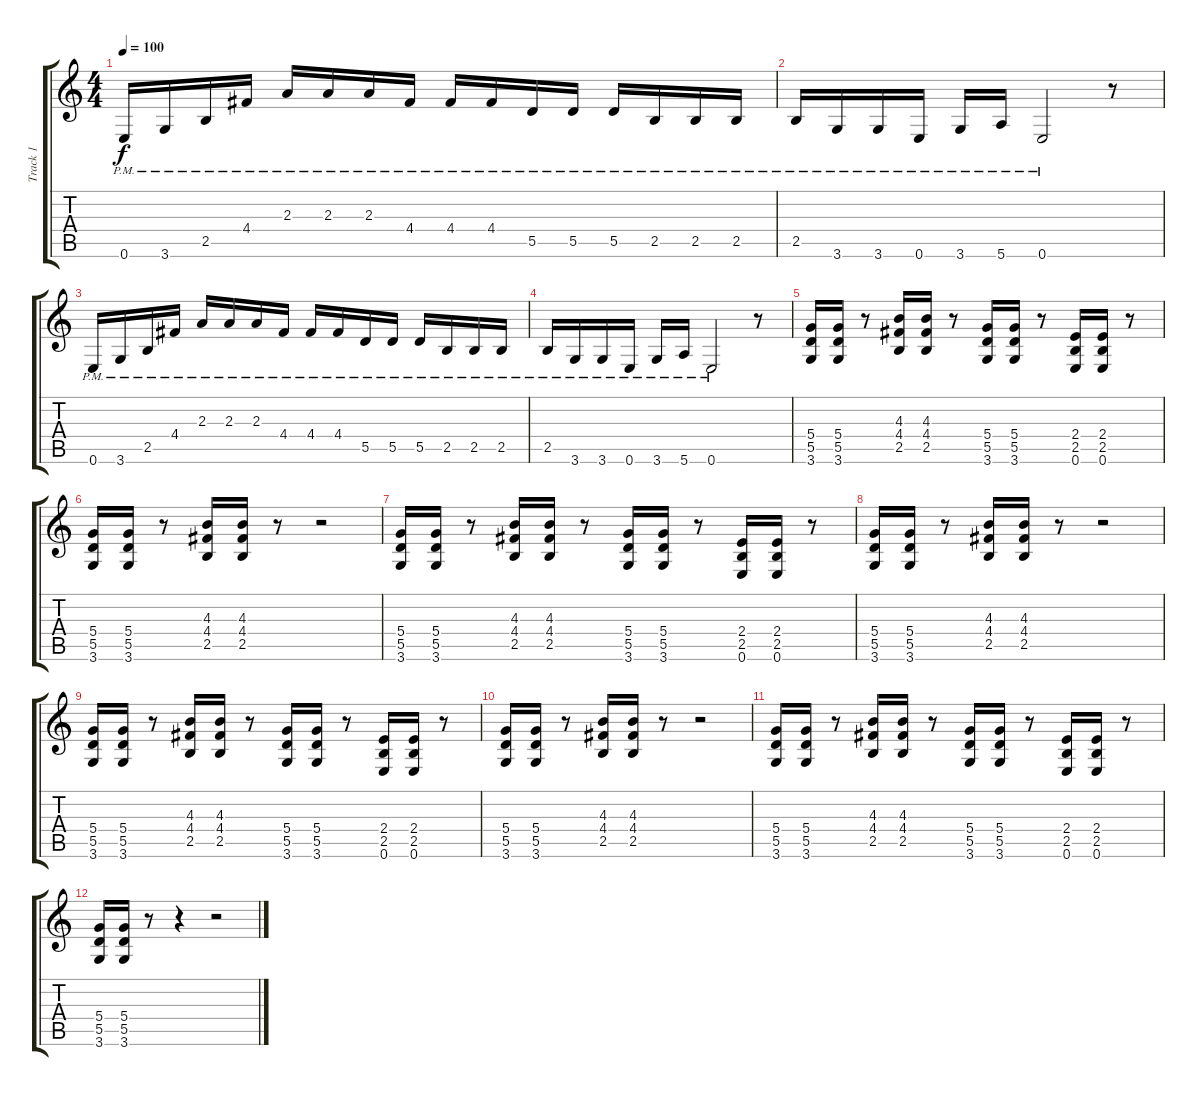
\track ("Track 1" "Track 1") {instrument overdrivenguitar}
\staff {score tabs}
\tuning (E4 B3 G3 D3 A2 E2) {hide}
\ts (4 4)
\tempo 100
\clef g2
\ks c
0.6{pm}.16{dy f} 3.6{pm}.16 2.5{pm}.16 4.4{pm}.16 2.3{pm}.16 2.3{pm}.16 2.3{pm}.16 4.4{pm}.16 4.4{pm}.16 4.4{pm}.16 5.5{pm}.16 5.5{pm}.16 5.5{pm}.16 2.5{pm}.16 2.5{pm}.16 2.5{pm}.16 |
2.5{pm}.16 3.6{pm}.16 3.6{pm}.16 0.6{pm}.16 3.6{pm}.16 5.6{pm}.16 0.6{pm}.2 r.8 |
0.6{pm}.16 3.6{pm}.16 2.5{pm}.16 4.4{pm}.16 2.3{pm}.16 2.3{pm}.16 2.3{pm}.16 4.4{pm}.16 4.4{pm}.16 4.4{pm}.16 5.5{pm}.16 5.5{pm}.16 5.5{pm}.16 2.5{pm}.16 2.5{pm}.16 2.5{pm}.16 |
2.5{pm}.16 3.6{pm}.16 3.6{pm}.16 0.6{pm}.16 3.6{pm}.16 5.6{pm}.16 0.6{pm}.2 r.8 |
(5.4 5.5 3.6).16 (5.4 5.5 3.6).16 r.8 (4.3 4.4 2.5).16 (4.3 4.4 2.5).16 r.8 (5.4 5.5 3.6).16 (5.4 5.5 3.6).16 r.8 (2.4 2.5 0.6).16 (2.4 2.5 0.6).16 r.8 |
(5.4 5.5 3.6).16 (5.4 5.5 3.6).16 r.8 (4.3 4.4 2.5).16 (4.3 4.4 2.5).16 r.8 r.2 |
(5.4 5.5 3.6).16 (5.4 5.5 3.6).16 r.8 (4.3 4.4 2.5).16 (4.3 4.4 2.5).16 r.8 (5.4 5.5 3.6).16 (5.4 5.5 3.6).16 r.8 (2.4 2.5 0.6).16 (2.4 2.5 0.6).16 r.8 |
(5.4 5.5 3.6).16 (5.4 5.5 3.6).16 r.8 (4.3 4.4 2.5).16 (4.3 4.4 2.5).16 r.8 r.2 |
(5.4 5.5 3.6).16 (5.4 5.5 3.6).16 r.8 (4.3 4.4 2.5).16 (4.3 4.4 2.5).16 r.8 (5.4 5.5 3.6).16 (5.4 5.5 3.6).16 r.8 (2.4 2.5 0.6).16 (2.4 2.5 0.6).16 r.8 |
(5.4 5.5 3.6).16 (5.4 5.5 3.6).16 r.8 (4.3 4.4 2.5).16 (4.3 4.4 2.5).16 r.8 r.2 |
(5.4 5.5 3.6).16 (5.4 5.5 3.6).16 r.8 (4.3 4.4 2.5).16 (4.3 4.4 2.5).16 r.8 (5.4 5.5 3.6).16 (5.4 5.5 3.6).16 r.8 (2.4 2.5 0.6).16 (2.4 2.5 0.6).16 r.8 |
(5.4 5.5 3.6).16 (5.4 5.5 3.6).16 r.8 r.4 r.2
